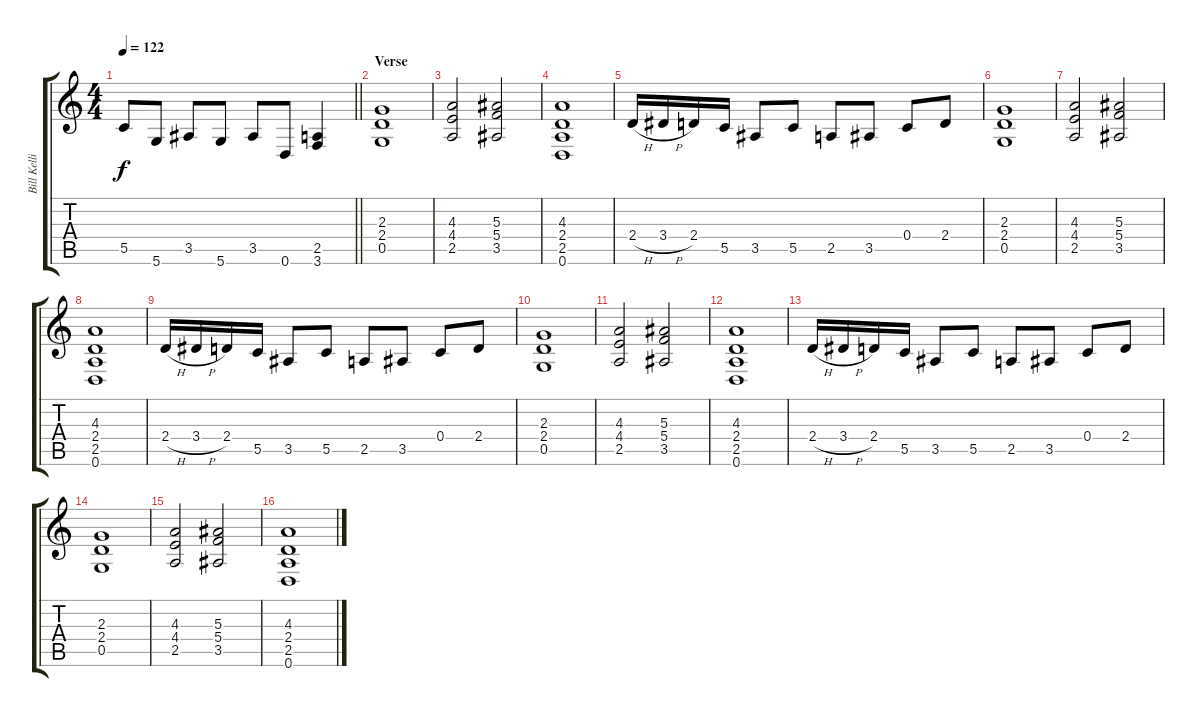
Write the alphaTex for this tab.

\track ("Bill Kelliher" "Bill Kelli") {instrument overdrivenguitar}
\staff {score tabs}
\tuning (D4 A3 F3 C3 G2 D2) {hide}
\ts (4 4)
\tempo 122
\clef g2
\barLineRight lightlight
\ks c
5.5.8{dy f} 5.6.8 3.5.8 5.6.8 3.5.8 0.6.8 (2.5 3.6).4 |
\section ("" "Verse")
(2.3 2.4 0.5).1 |
(4.3 4.4 2.5).2 (5.3 5.4 3.5).2 |
(4.3 2.4 2.5 0.6).1 |
2.4{h}.16 3.4{h}.16 2.4.16 5.5.16 3.5.8 5.5.8 2.5.8 3.5.8 0.4.8 2.4.8 |
(2.3 2.4 0.5).1 |
(4.3 4.4 2.5).2 (5.3 5.4 3.5).2 |
(4.3 2.4 2.5 0.6).1 |
2.4{h}.16 3.4{h}.16 2.4.16 5.5.16 3.5.8 5.5.8 2.5.8 3.5.8 0.4.8 2.4.8 |
(2.3 2.4 0.5).1 |
(4.3 4.4 2.5).2 (5.3 5.4 3.5).2 |
(4.3 2.4 2.5 0.6).1 |
2.4{h}.16 3.4{h}.16 2.4.16 5.5.16 3.5.8 5.5.8 2.5.8 3.5.8 0.4.8 2.4.8 |
(2.3 2.4 0.5).1 |
(4.3 4.4 2.5).2 (5.3 5.4 3.5).2 |
(4.3 2.4 2.5 0.6).1
